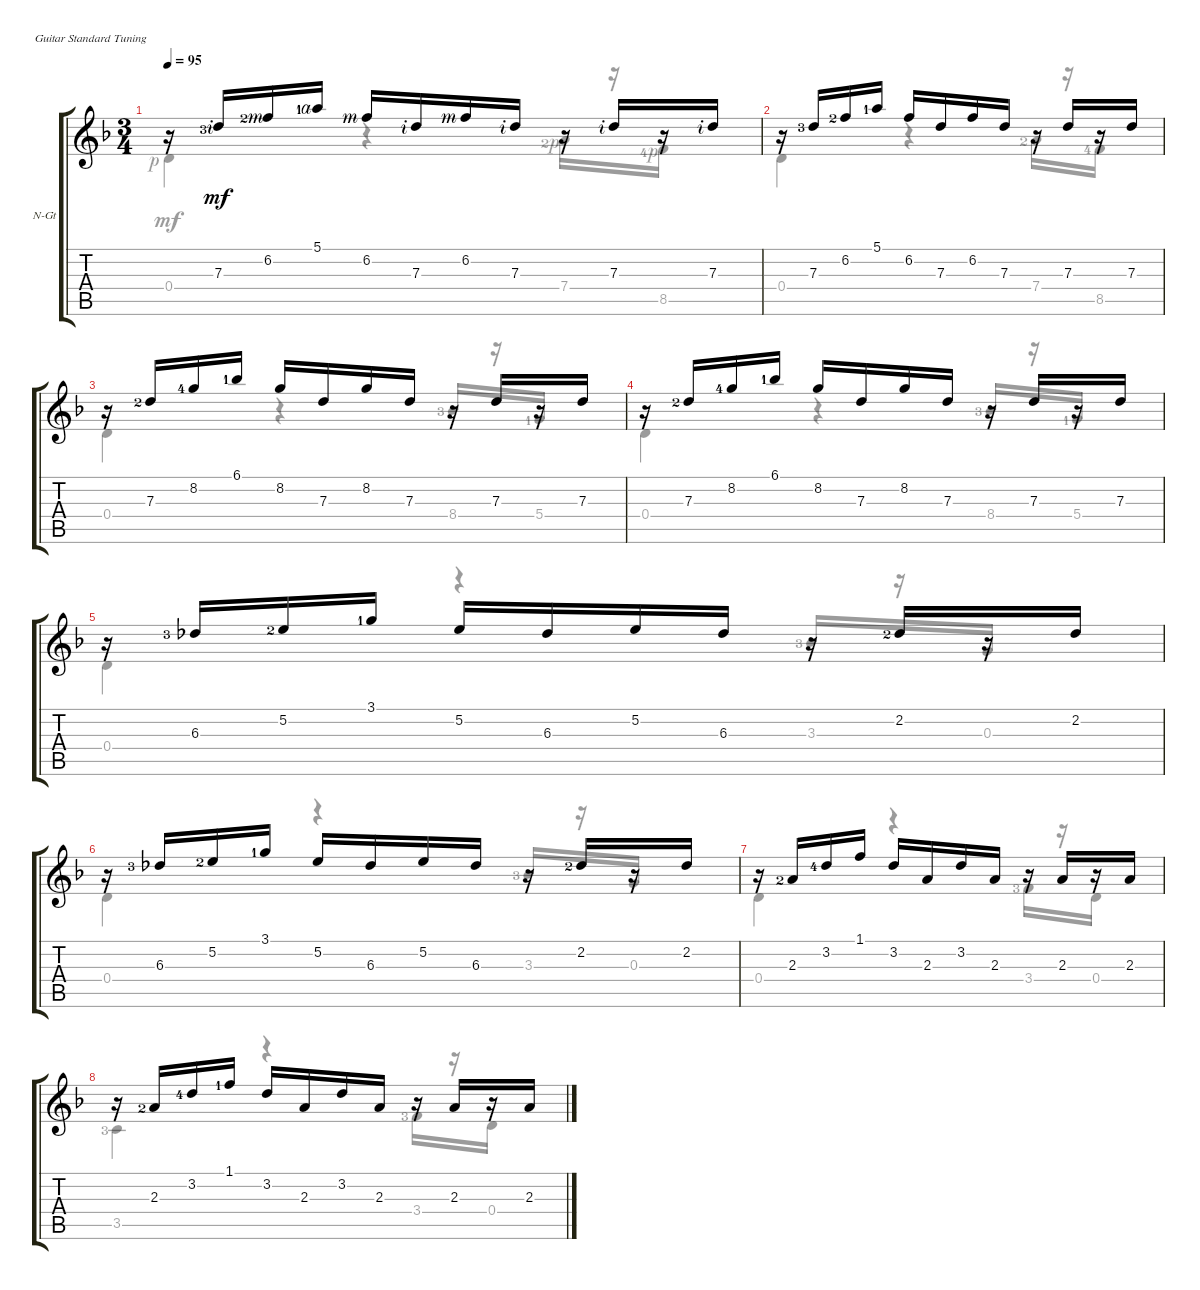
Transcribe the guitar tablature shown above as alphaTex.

\defaultSystemsLayout 4
\bracketExtendMode groupsimilarinstruments
\firstSystemTrackNameOrientation horizontal
\otherSystemsTrackNameOrientation horizontal
\track ("Nylon Guitar" "N-Gt") {instrument acousticguitarnylon}
\staff {score tabs}
\tuning (E4 B3 G3 D3 A2 E2)
\voice
\ts (3 4)
\tempo 95
\clef g2
\ks dminor
r.16{dy mf instrument acousticguitarnylon} 7.3{lf 4 rf 2}.16 6.2{lf 3 rf 3}.16 5.1{lf 2 rf 4}.16 6.2{rf 3}.16 7.3{rf 2}.16 6.2{rf 3}.16 7.3{rf 2}.16 r.16 7.3{rf 2}.16 r.16 7.3{rf 2}.16 |
r.16 7.3{lf 4}.16 6.2{lf 3}.16 5.1{lf 2}.16 6.2.16 7.3.16 6.2.16 7.3.16 r.16 7.3.16 r.16 7.3.16 |
r.16 7.3{lf 3}.16 8.2{lf 5}.16 6.1{lf 2}.16 8.2.16 7.3.16 8.2.16 7.3.16 r.16 7.3.16 r.16 7.3.16 |
r.16 7.3{lf 3}.16 8.2{lf 5}.16 6.1{lf 2}.16 8.2.16 7.3.16 8.2.16 7.3.16 r.16 7.3.16 r.16 7.3.16 |
r.16 6.3{lf 4}.16 5.2{lf 3}.16 3.1{lf 2}.16 5.2.16 6.3.16 5.2.16 6.3.16 r.16 2.2{lf 3}.16 r.16 2.2.16 |
r.16 6.3{lf 4}.16 5.2{lf 3}.16 3.1{lf 2}.16 5.2.16 6.3.16 5.2.16 6.3.16 r.16 2.2{lf 3}.16 r.16 2.2.16 |
r.16 2.3{lf 3}.16 3.2{lf 5}.16 1.1.16 3.2.16 2.3.16 3.2.16 2.3.16 r.16 2.3.16 r.16 2.3.16 |
r.16 2.3{lf 3}.16 3.2{lf 5}.16 1.1{lf 2}.16 3.2.16 2.3.16 3.2.16 2.3.16 r.16 2.3.16 r.16 2.3.16
\voice
\clef g2
\ottava regular
\simile none
\ks dminor
0.4{rf 1}.4{dy mf} r.4 7.4{lf 3 rf 1}.16 r.16 8.5{lf 5 rf 1}.16 |
0.4.4 r.4 7.4{lf 3}.16 r.16 8.5{lf 5}.16 |
0.4.4 r.4 8.4{lf 4}.16{beam invert} r.16 5.4{lf 2}.16 |
0.4.4 r.4 8.4{lf 4}.16{beam invert} r.16 5.4{lf 2}.16 |
0.4.4 r.4 3.3{lf 4}.16{beam invert} r.16 0.3.16 |
0.4.4 r.4 3.3{lf 4}.16{beam invert} r.16 0.3.16 |
0.4.4 r.4 3.4{lf 4}.16 r.16 0.4.16 |
3.5{lf 4}.4 r.4 3.4{lf 4}.16 r.16 0.4.16
